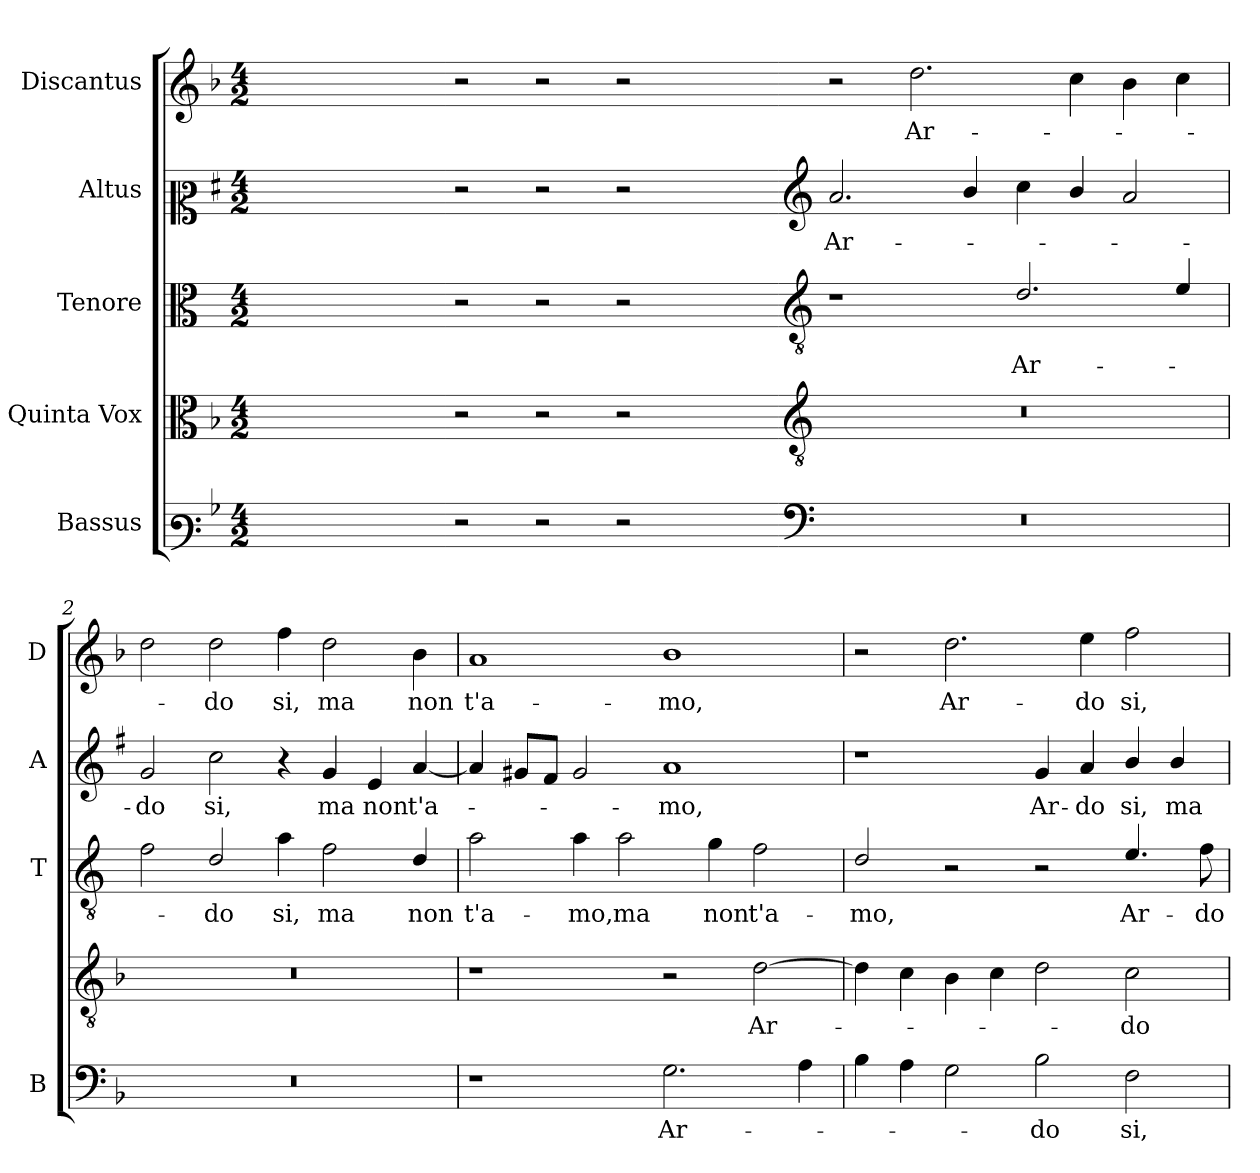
**kern	**text	**kern	**text	**kern	**text	**kern	**text	**kern	**text
*part5	*part5	*part4	*part4	*part3	*part3	*part2	*part2	*part1	*part1
*staff5	*staff5	*staff4	*staff4	*staff3	*staff3	*staff2	*staff2	*staff1	*staff1
*I"Bassus	*	*I"Quinta Vox	*	*I"Tenore	*	*I"Altus	*	*I"Discantus	*
*I'B	*	*	*	*I'T	*	*I'A	*	*I'D	*
*clefF3	*	*clefC3	*	*clefC3	*	*clefC2	*	*clefG2	*
*	*	*	*	*ITrd4c7	*	*ITrd1c2	*	*	*
*k[b-]	*	*k[b-]	*	*k[b-]	*	*k[b-]	*	*k[b-]	*
*F:	*	*F:	*	*F:	*	*F:	*	*F:	*
*M4/2	*	*M4/2	*	*M4/2	*	*M4/2	*	*M4/2	*
=	=	=	=	=	=	=	=	=	=
0ryy	.	0ryy	.	0ryy	.	0ryy	.	0ryy	.
=1X-	=1X-	=1X-	=1X-	=1X-	=1X-	=1X-	=1X-	=1X-	=1X-
2r	.	2r	.	2r	.	2r	.	2r	.
2r	.	2r	.	2r	.	2r	.	2r	.
2r	.	2r	.	2r	.	2r	.	2r	.
2ryy	.	2ryy	.	2ryy	.	2ryy	.	2ryy	.
=1-	=1-	=1-	=1-	=1-	=1-	=1-	=1-	=1-	=1-
*clefF4	*	*clefGv2	*	*clefGv2	*	*clefG2	*	*	*
!	!	!	!	!	!	!	!LO:LY:b	!	!
0r	.	0r	.	1r	.	2.g/	Ar-	2r	.
!	!	!	!	!	!	!	!	!	!LO:LY:b
.	.	.	.	.	.	.	.	2.dd\	Ar-
.	.	.	.	.	.	4a/	.	.	.
!	!	!	!	!	!LO:LY:b	!	!	!	!
.	.	.	.	2.G/	Ar-	4b-\	.	.	.
.	.	.	.	.	.	4a/	.	4cc\	.
.	.	.	.	.	.	2g/	.	4b-\	.
.	.	.	.	4A/	.	.	.	4cc\	.
=2	=2	=2	=2	=2	=2	=2	=2	=2	=2
!	!	!	!	!	!	!	!LO:LY:b	!	!
0r	.	0r	.	2B-\	.	2f/	-do	2dd\	.
!	!	!	!	!	!LO:LY:b	!	!LO:LY:b	!	!LO:LY:b
.	.	.	.	2G/	-do	2b-\	si,	2dd\	-do
!	!	!	!	!	!LO:LY:b	!	!	!	!LO:LY:b
.	.	.	.	4d\	si,	4r	.	4ff\	si,
!	!	!	!	!	!LO:LY:b	!	!LO:LY:b	!	!LO:LY:b
.	.	.	.	2B-\	ma	4f/	ma	2dd\	ma
!	!	!	!	!	!	!	!LO:LY:b	!	!
.	.	.	.	.	.	4d/	non	.	.
!	!	!	!	!	!LO:LY:b	!	!LO:LY:b	!	!LO:LY:b
.	.	.	.	4G/	non	[4g/	t'a-	4b-\	non
=3	=3	=3	=3	=3	=3	=3	=3	=3	=3
!	!	!	!	!	!LO:LY:b	!	!	!	!LO:LY:b
1r	.	1r	.	2d\	t'a-	4g/]	.	1a	t'a-
.	.	.	.	.	.	8f#X/L	.	.	.
.	.	.	.	.	.	8e/J	.	.	.
!	!	!	!	!	!LO:LY:b	!	!	!	!
.	.	.	.	4d\	-mo,	2f#/	.	.	.
!	!	!	!	!	!LO:LY:b	!	!	!	!
.	.	.	.	2d\	ma	.	.	.	.
!	!LO:LY:b	!	!	!	!	!	!LO:LY:b	!	!LO:LY:b
2.G\	Ar-	2r	.	.	.	1g	-mo,	1b-	-mo,
!	!	!	!	!	!LO:LY:b	!	!	!	!
.	.	.	.	4c\	non	.	.	.	.
!	!	!	!LO:LY:b	!	!LO:LY:b	!	!	!	!
.	.	[2d\	Ar-	2B-\	t'a-	.	.	.	.
4A\	.	.	.	.	.	.	.	.	.
!!LO:LB:g=z
=4	=4	=4	=4	=4	=4	=4	=4	=4	=4
!	!	!	!	!	!LO:LY:b	!	!	!	!
4B-\	.	4d\]	.	2G/	-mo,	1r	.	2r	.
4A\	.	4c\	.	.	.	.	.	.	.
!	!	!	!	!	!	!	!	!	!LO:LY:b
2G\	.	4B-\	.	2r	.	.	.	2.dd\	Ar-
.	.	4c\	.	.	.	.	.	.	.
!	!LO:LY:b	!	!	!	!	!	!LO:LY:b	!	!
2B-\	-do	2d\	.	2r	.	4f/	Ar-	.	.
!	!	!	!	!	!	!	!LO:LY:b	!	!LO:LY:b
.	.	.	.	.	.	4g/	-do	4ee\	-do
!	!LO:LY:b	!	!LO:LY:b	!	!LO:LY:b	!	!LO:LY:b	!	!LO:LY:b
2F\	si,	2c\	-do	4.A/	Ar-	4a/	si,	2ff\	si,
!	!	!	!	!	!	!	!LO:LY:b	!	!
.	.	.	.	.	.	4a/	ma	.	.
!	!	!	!	!	!LO:LY:b	!	!	!	!
.	.	.	.	8B-\	-do	.	.	.	.
=	=	=	=	=	=	=	=	=	=
*-	*-	*-	*-	*-	*-	*-	*-	*-	*-
